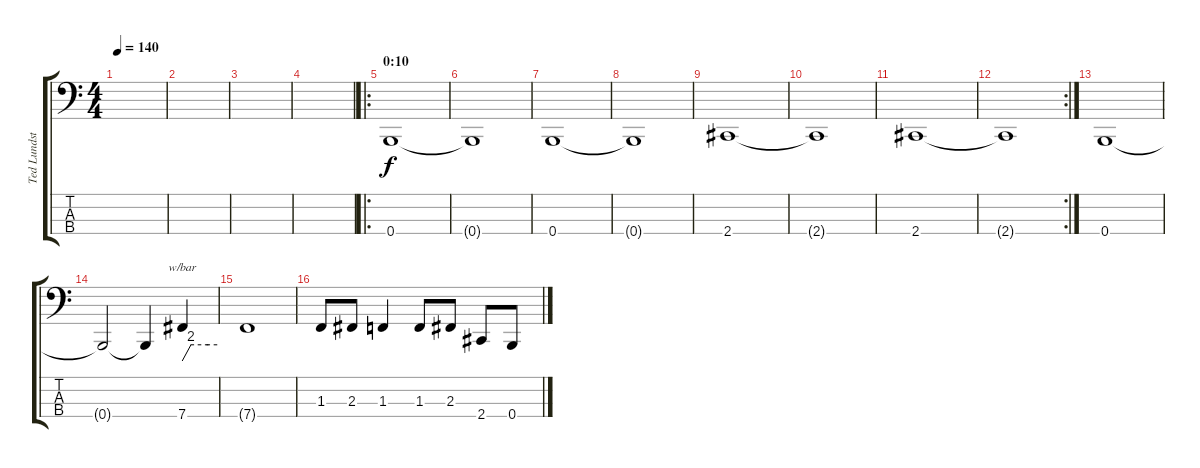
\track ("Ted Lundström" "Ted Lundst") {instrument electricbasspick}
\staff {score tabs}
\tuning (D2 A1 E1 B0) {hide}
\ts (4 4)
\tempo 140
\clef f4
\ks c
|
|
|
|
\ro
\section ("" "0:10")
0.4.1 |
0.4{t}.1 |
0.4.1 |
0.4{t}.1 |
2.4.1 |
2.4{t}.1 |
2.4.1 |
\rc 2
2.4{t}.1 |
0.4.1 |
0.4{t}.2 0.4{t}.4 7.4.4{tbe (custom default 0 0 15 8 45 8 60 8)} |
7.4{t}.1 |
1.3.8 2.3.8 1.3.4 1.3.8 2.3.8 2.4.8 0.4.8
